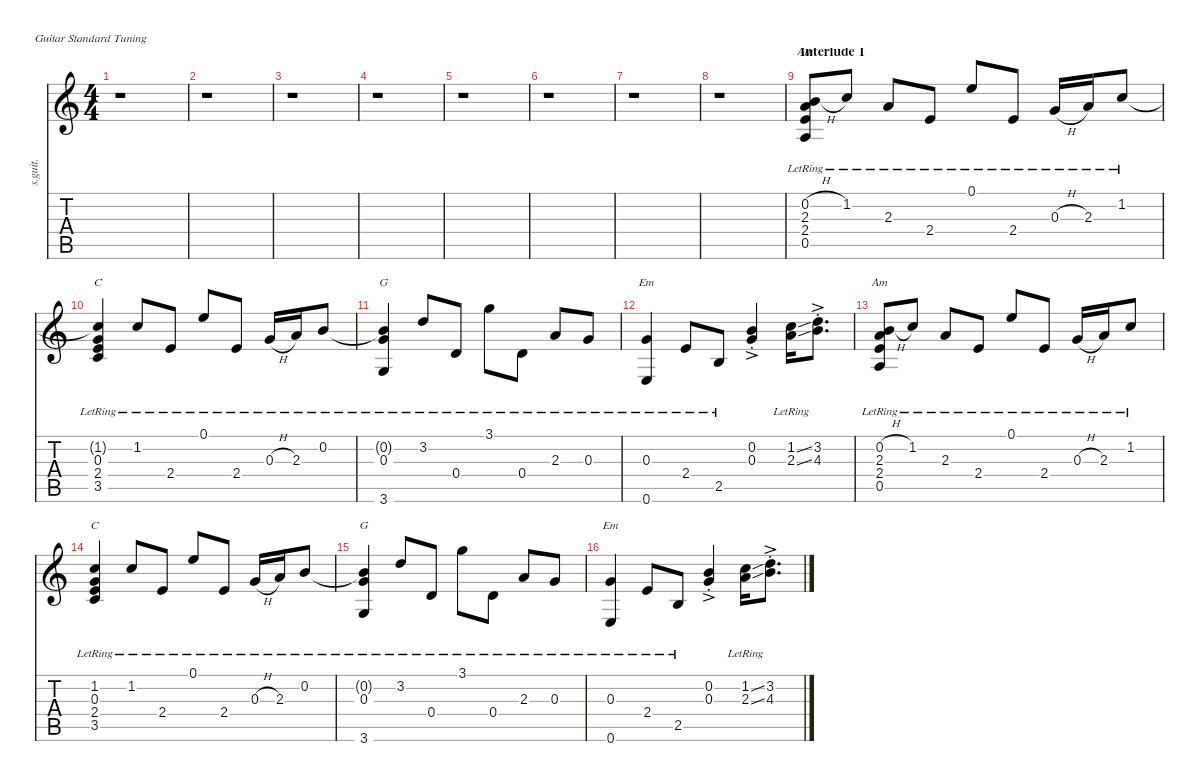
\defaultSystemsLayout 4
\hideDynamics
\bracketExtendMode nobrackets
\track ("James Hetfield - Acoustic Guitar" "s.guit.") {instrument acousticguitarsteel}
\staff {score tabs}
\tuning (E4 B3 G3 D3 A2 E2)
\chord ("Am" 3 1 2 2 0 x) {showdiagram false}
\chord ("C" 3 1 2 2 0 x) {showdiagram false}
\chord ("G" 3 1 2 2 0 x) {showdiagram false}
\chord ("Em" 3 1 2 2 0 x) {showdiagram false}
\ts (4 4)
\tempo (119 hide)
\clef g2
\ks c
r.1{dy ff} |
r.1 |
r.1 |
r.1 |
r.1 |
r.1 |
r.1 |
r.1 |
\section ("" "Interlude 1")
\tempo (113 hide)
(0.2{h lr} 2.3{lr} 2.4{lr} 0.5{lr}).8{ch "Am" lyrics (0 "") lyrics (1 "") lyrics (2 "") lyrics (3 "") lyrics (4 "")} 1.2{lr}.8{lyrics (0 "") lyrics (1 "") lyrics (2 "") lyrics (3 "") lyrics (4 "")} 2.3{lr}.8{lyrics (0 "") lyrics (1 "") lyrics (2 "") lyrics (3 "") lyrics (4 "")} 2.4{lr}.8{lyrics (0 "") lyrics (1 "") lyrics (2 "") lyrics (3 "") lyrics (4 "")} 0.1{lr}.8{lyrics (0 "") lyrics (1 "") lyrics (2 "") lyrics (3 "") lyrics (4 "")} 2.4{lr}.8{lyrics (0 "") lyrics (1 "") lyrics (2 "") lyrics (3 "") lyrics (4 "")} 0.3{h lr}.16{lyrics (0 "") lyrics (1 "") lyrics (2 "") lyrics (3 "") lyrics (4 "")} 2.3{lr}.16{lyrics (0 "") lyrics (1 "") lyrics (2 "") lyrics (3 "") lyrics (4 "")} 1.2{lr}.8{lyrics (0 "") lyrics (1 "") lyrics (2 "") lyrics (3 "") lyrics (4 "")} |
(1.2{lr t} 0.3{lr} 2.4{lr} 3.5{lr}).4{ch "C" lyrics (0 "") lyrics (1 "") lyrics (2 "") lyrics (3 "") lyrics (4 "")} 1.2{lr}.8{lyrics (0 "") lyrics (1 "") lyrics (2 "") lyrics (3 "") lyrics (4 "")} 2.4{lr}.8{lyrics (0 "") lyrics (1 "") lyrics (2 "") lyrics (3 "") lyrics (4 "")} 0.1{lr}.8{lyrics (0 "") lyrics (1 "") lyrics (2 "") lyrics (3 "") lyrics (4 "")} 2.4{lr}.8{lyrics (0 "") lyrics (1 "") lyrics (2 "") lyrics (3 "") lyrics (4 "")} 0.3{h lr}.16{lyrics (0 "") lyrics (1 "") lyrics (2 "") lyrics (3 "") lyrics (4 "")} 2.3{lr}.16{lyrics (0 "") lyrics (1 "") lyrics (2 "") lyrics (3 "") lyrics (4 "")} 0.2{lr}.8{lyrics (0 "") lyrics (1 "") lyrics (2 "") lyrics (3 "") lyrics (4 "")} |
(0.2{lr t} 0.3{lr} 3.6{lr}).4{ch "G" lyrics (0 "") lyrics (1 "") lyrics (2 "") lyrics (3 "") lyrics (4 "")} 3.2{lr}.8{lyrics (0 "") lyrics (1 "") lyrics (2 "") lyrics (3 "") lyrics (4 "")} 0.4{lr}.8{lyrics (0 "") lyrics (1 "") lyrics (2 "") lyrics (3 "") lyrics (4 "")} 3.1{lr}.8{lyrics (0 "") lyrics (1 "") lyrics (2 "") lyrics (3 "") lyrics (4 "")} 0.4{lr}.8{lyrics (0 "") lyrics (1 "") lyrics (2 "") lyrics (3 "") lyrics (4 "")} 2.3{lr}.8{lyrics (0 "") lyrics (1 "") lyrics (2 "") lyrics (3 "") lyrics (4 "")} 0.3{lr}.8{lyrics (0 "") lyrics (1 "") lyrics (2 "") lyrics (3 "") lyrics (4 "")} |
(0.3{lr} 0.6{lr}).4{ch "Em" lyrics (0 "") lyrics (1 "") lyrics (2 "") lyrics (3 "") lyrics (4 "")} 2.4{lr}.8{lyrics (0 "") lyrics (1 "") lyrics (2 "") lyrics (3 "") lyrics (4 "")} 2.5{lr}.8{lyrics (0 "") lyrics (1 "") lyrics (2 "") lyrics (3 "") lyrics (4 "")} (0.2{st} 0.3{ac}).4{lyrics (0 "") lyrics (1 "") lyrics (2 "") lyrics (3 "") lyrics (4 "")} (1.2{ss lr} 2.3{ss lr}).16{lyrics (0 "") lyrics (1 "") lyrics (2 "") lyrics (3 "") lyrics (4 "")} (3.2{ac st} 4.3{ac st}).8{d lyrics (0 "") lyrics (1 "") lyrics (2 "") lyrics (3 "") lyrics (4 "")} |
(0.2{h lr} 2.3{lr} 2.4{lr} 0.5{lr}).8{ch "Am" lyrics (0 "") lyrics (1 "") lyrics (2 "") lyrics (3 "") lyrics (4 "")} 1.2{lr}.8{lyrics (0 "") lyrics (1 "") lyrics (2 "") lyrics (3 "") lyrics (4 "")} 2.3{lr}.8{lyrics (0 "") lyrics (1 "") lyrics (2 "") lyrics (3 "") lyrics (4 "")} 2.4{lr}.8{lyrics (0 "") lyrics (1 "") lyrics (2 "") lyrics (3 "") lyrics (4 "")} 0.1{lr}.8{lyrics (0 "") lyrics (1 "") lyrics (2 "") lyrics (3 "") lyrics (4 "")} 2.4{lr}.8{lyrics (0 "") lyrics (1 "") lyrics (2 "") lyrics (3 "") lyrics (4 "")} 0.3{h lr}.16{lyrics (0 "") lyrics (1 "") lyrics (2 "") lyrics (3 "") lyrics (4 "")} 2.3{lr}.16{lyrics (0 "") lyrics (1 "") lyrics (2 "") lyrics (3 "") lyrics (4 "")} 1.2{lr}.8{lyrics (0 "") lyrics (1 "") lyrics (2 "") lyrics (3 "") lyrics (4 "")} |
(1.2{lr} 0.3{lr} 2.4{lr} 3.5{lr}).4{ch "C" lyrics (0 "") lyrics (1 "") lyrics (2 "") lyrics (3 "") lyrics (4 "")} 1.2{lr}.8{lyrics (0 "") lyrics (1 "") lyrics (2 "") lyrics (3 "") lyrics (4 "")} 2.4{lr}.8{lyrics (0 "") lyrics (1 "") lyrics (2 "") lyrics (3 "") lyrics (4 "")} 0.1{lr}.8{lyrics (0 "") lyrics (1 "") lyrics (2 "") lyrics (3 "") lyrics (4 "")} 2.4{lr}.8{lyrics (0 "") lyrics (1 "") lyrics (2 "") lyrics (3 "") lyrics (4 "")} 0.3{h lr}.16{lyrics (0 "") lyrics (1 "") lyrics (2 "") lyrics (3 "") lyrics (4 "")} 2.3{lr}.16{lyrics (0 "") lyrics (1 "") lyrics (2 "") lyrics (3 "") lyrics (4 "")} 0.2{lr}.8{lyrics (0 "") lyrics (1 "") lyrics (2 "") lyrics (3 "") lyrics (4 "")} |
(0.2{lr t} 0.3{lr} 3.6{lr}).4{ch "G" lyrics (0 "") lyrics (1 "") lyrics (2 "") lyrics (3 "") lyrics (4 "")} 3.2{lr}.8{lyrics (0 "") lyrics (1 "") lyrics (2 "") lyrics (3 "") lyrics (4 "")} 0.4{lr}.8{lyrics (0 "") lyrics (1 "") lyrics (2 "") lyrics (3 "") lyrics (4 "")} 3.1{lr}.8{lyrics (0 "") lyrics (1 "") lyrics (2 "") lyrics (3 "") lyrics (4 "")} 0.4{lr}.8{lyrics (0 "") lyrics (1 "") lyrics (2 "") lyrics (3 "") lyrics (4 "")} 2.3{lr}.8{lyrics (0 "") lyrics (1 "") lyrics (2 "") lyrics (3 "") lyrics (4 "")} 0.3{lr}.8{lyrics (0 "") lyrics (1 "") lyrics (2 "") lyrics (3 "") lyrics (4 "")} |
(0.3{lr} 0.6{lr}).4{ch "Em" lyrics (0 "") lyrics (1 "") lyrics (2 "") lyrics (3 "") lyrics (4 "")} 2.4{lr}.8{lyrics (0 "") lyrics (1 "") lyrics (2 "") lyrics (3 "") lyrics (4 "")} 2.5{lr}.8{lyrics (0 "") lyrics (1 "") lyrics (2 "") lyrics (3 "") lyrics (4 "")} (0.2{st} 0.3{ac}).4{lyrics (0 "") lyrics (1 "") lyrics (2 "") lyrics (3 "") lyrics (4 "")} (1.2{ss lr} 2.3{ss lr}).16{lyrics (0 "") lyrics (1 "") lyrics (2 "") lyrics (3 "") lyrics (4 "")} (3.2{ac st} 4.3{ac st}).8{d lyrics (0 "") lyrics (1 "") lyrics (2 "") lyrics (3 "") lyrics (4 "")}
